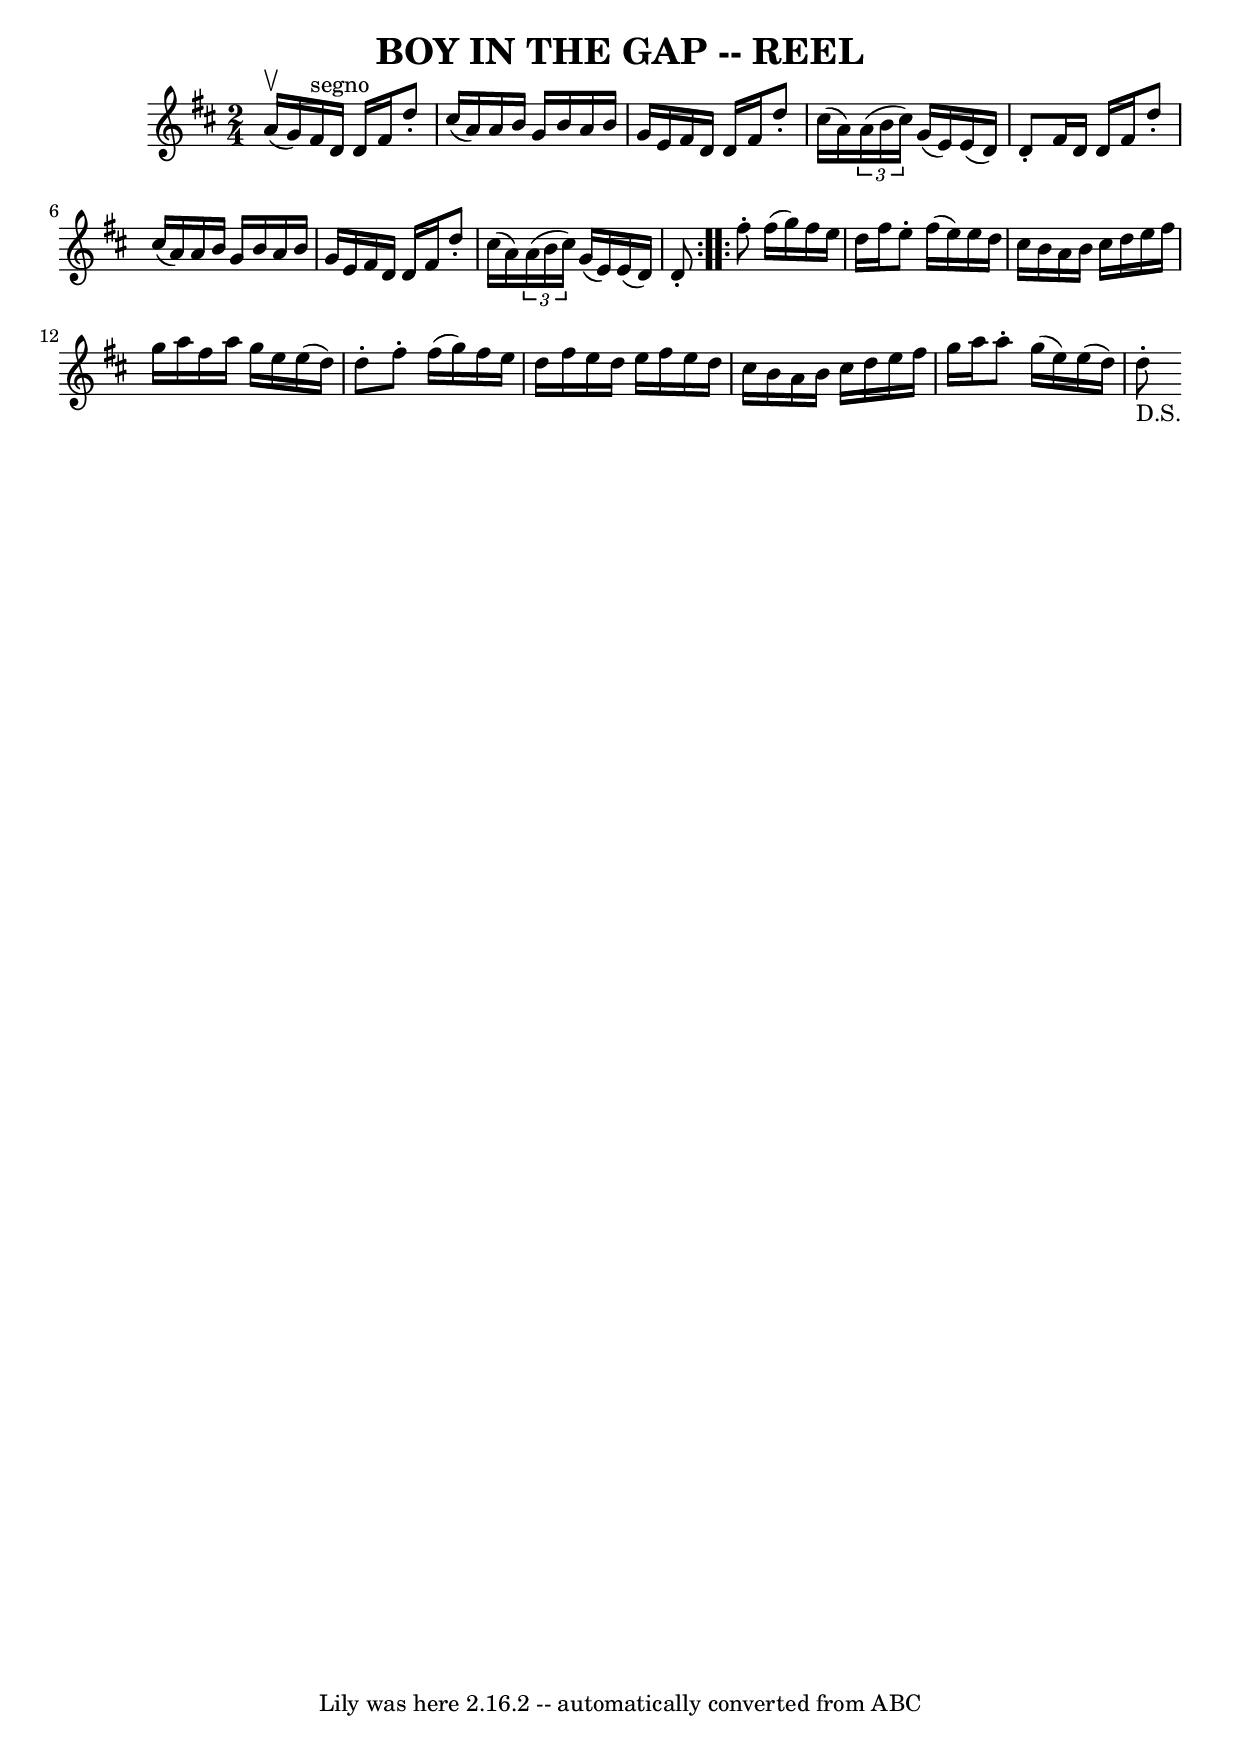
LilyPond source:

\version "2.16.2"
\include "Mammoth.ily"
\header {
  %% book = "Ryan's Mammoth Collection of Fiddle Tunes"
 crossRefNumber = "1"
 footnotes = ""
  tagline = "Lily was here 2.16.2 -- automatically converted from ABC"
  title = "BOY IN THE GAP -- REEL"

}
voicedefault =  {



  \repeat volta 2 {

    \time 2/4 
    \key d \major a'16 (^\upbow g'16)        |
 fis'16^"segno" d'16 d'16 fis'16 d''8-. cis''16 (a'16)   |
 a'16 b'16 g'16 b'16 a'16 b'16 g'16 e'16     |
 fis'16 d'16 d'16 fis'16 d''8-. cis''16 (a'16)    |
    
    \times 2/3 { a'16 (b'16 cis''16) 
	       } g'16 (e'16) e'16 ( d'16) d'8-.   |  |
 fis'16 d'16 d'16 fis'16 d''8-. cis''16 (a'16)    |
 a'16 b'16 g'16 b'16 a'16 b'16 g'16 e'16     |
 fis'16 d'16 d'16 fis'16 d''8-. cis''16 (a'16)    |
    \times 2/3 { a'16 (b'16    
		 cis''16) 
	       } g'16 (e'16) e'16 (d'16) d'8-.   
  }     

  \repeat volta 2 {
 fis''8-. fis''16 (g''16) fis''16 e''16 d''16 fis''16     |
 e''8-. fis''16 (e''16) e''16 d''16 cis''16 b'16     |
 a'16 b'16 cis''16 d''16 e''16 fis''16 g''16 a''16     |
 fis''16 a''16 g''16 e''16 e''16 (d''16) d''8-.   |  |
 fis''8-. fis''16 ( g''16) fis''16 e''16 d''16 fis''16     |
 e''16 d''16 e''16 fis''16 e''16 d''16 cis''16 b'16     |
 a'16 b'16 cis''16 d''16 e''16 fis''16 g''16 a''16     |
    
 a''8-. g''16 (e''16) e''16 (d''16) d''8_"D.S."-.          \bar " |."   
  }

}

\score{
  <<

    \context Staff="default"
    {
      \voicedefault 
      
    }

  >>
  \layout {
    
  }
  \midi {
  }

}
